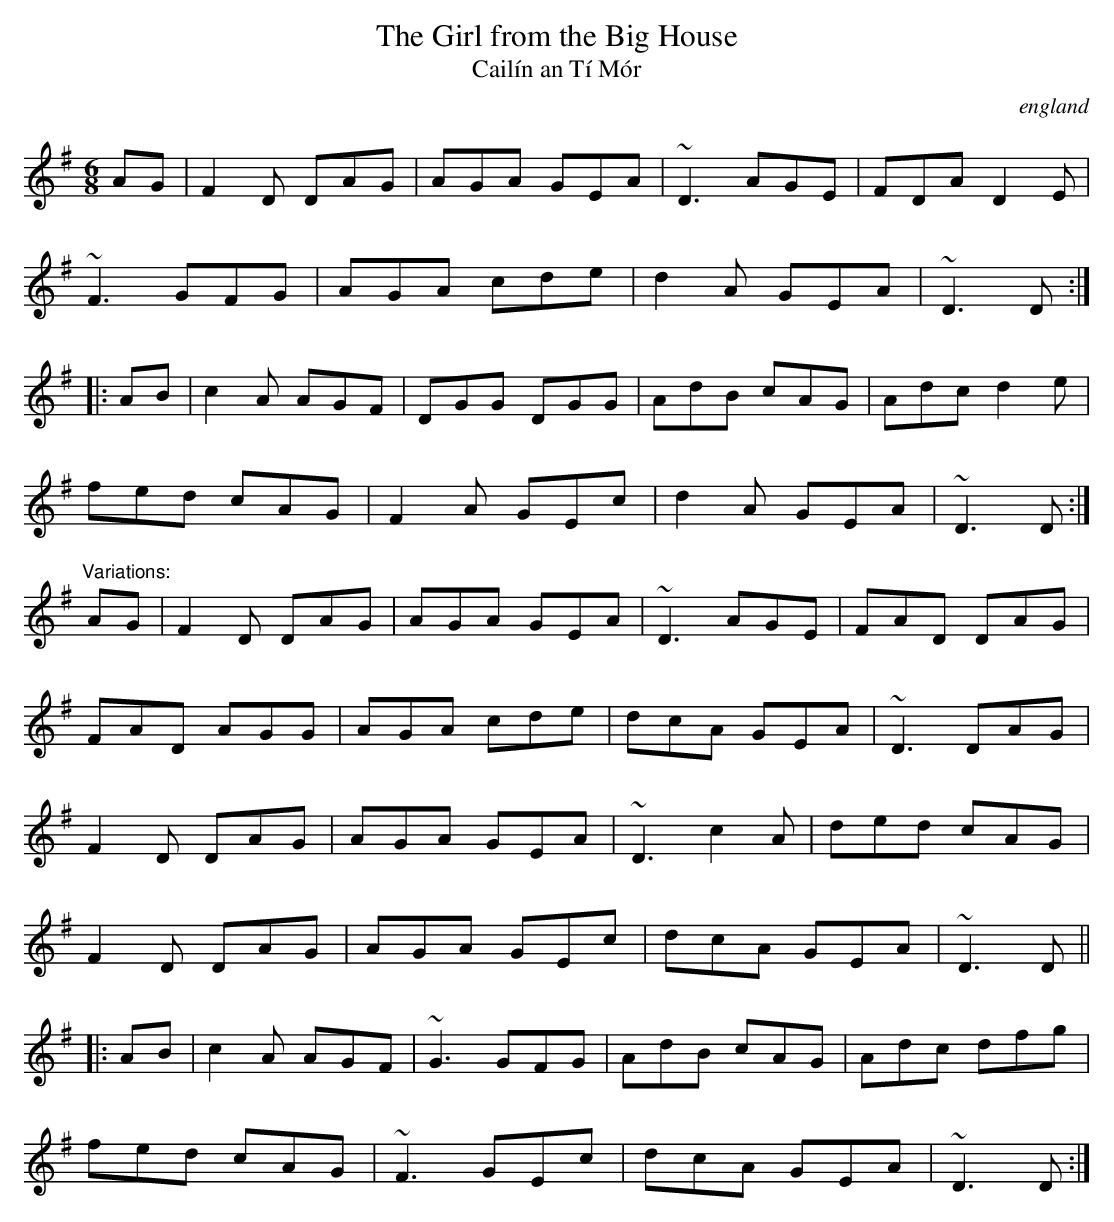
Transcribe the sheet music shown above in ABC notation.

X:1
T:Girl from the Big House, The
T:Cailín an Tí Mór
O:england
M:6/8
L:1/8
K:Dmix
AG|F2D DAG|AGA GEA|~D3 AGE|FDA D2E|
~F3 GFG|AGA cde|d2A GEA|~D3 D:|
|:AB|c2A AGF|DGG DGG|AdB cAG|Adc d2e|
fed cAG|F2A GEc|d2A GEA|~D3 D:|
"Variations:"
AG|F2D DAG|AGA GEA|~D3 AGE|FAD DAG|
FAD AGG|AGA cde|dcA GEA|~D3 DAG|
F2D DAG|AGA GEA|~D3 c2A|ded cAG|
F2D DAG|AGA GEc|dcA GEA|~D3 D||
|:AB|c2A AGF|~G3 GFG|AdB cAG|Adc dfg|
fed cAG|~F3 GEc|dcA GEA|~D3 D:|
